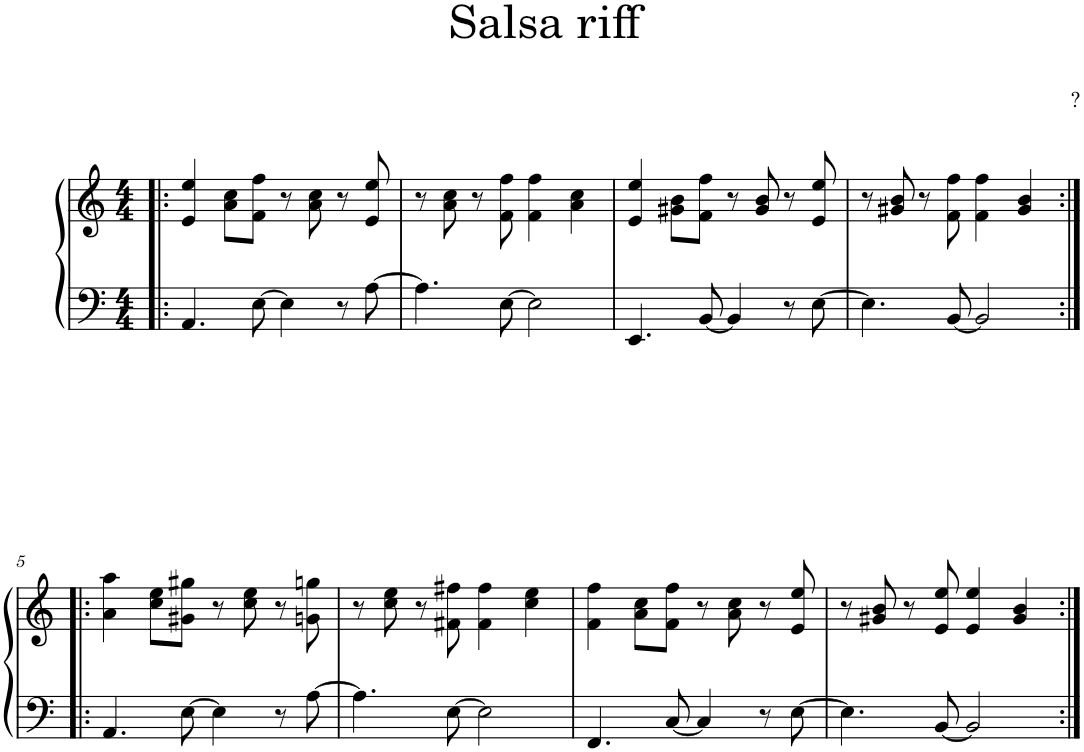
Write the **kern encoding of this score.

**kern	**kern
*part1	*part1
*staff2	*staff1
*I"Piano	*
*I'Pno.	*
*clefF4	*clefG2
*k[]	*k[]
*M4/4	*M4/4
=1!|:	=1!|:
4.AA/	4e/ 4ee/
.	8a\ 8cc\L
[8E\	8f\ 8ff\J
4E\]	8r
.	8a\ 8cc\
8r	8r
[8A\	8e/ 8ee/
=2	=2
4.A\]	8r
.	8a\ 8cc\
.	8r
[8E\	8f\ 8ff\
2E\]	4f\ 4ff\
.	4a\ 4cc\
=3	=3
4.EE/	4e/ 4ee/
.	8g#X\ 8b\L
[8BB/	8f\ 8ff\J
4BB/]	8r
.	8g#/ 8b/
8r	8r
[8E\	8e/ 8ee/
=4	=4
4.E\]	8r
.	8g#X/ 8b/
.	8r
[8BB/	8f\ 8ff\
2BB/]	4f\ 4ff\
.	4g#/ 4b/
!!LO:LB:g=z
=5:|!|:	=5:|!|:
4.AA/	4a\ 4aa\
.	8cc\ 8ee\L
[8E\	8g#X\ 8gg#X\J
4E\]	8r
.	8cc\ 8ee\
8r	8r
[8A\	8gn\ 8ggn\
=6	=6
4.A\]	8r
.	8cc\ 8ee\
.	8r
[8E\	8f#X\ 8ff#X\
2E\]	4f#\ 4ff#\
.	4cc\ 4ee\
=7	=7
4.FF/	4f\ 4ff\
.	8a\ 8cc\L
[8C/	8f\ 8ff\J
4C/]	8r
.	8a\ 8cc\
8r	8r
[8E\	8e/ 8ee/
=8	=8
4.E\]	8r
.	8g#X/ 8b/
.	8r
[8BB/	8e/ 8ee/
2BB/]	4e/ 4ee/
.	4g#/ 4b/
=:|!	=:|!
*-	*-
